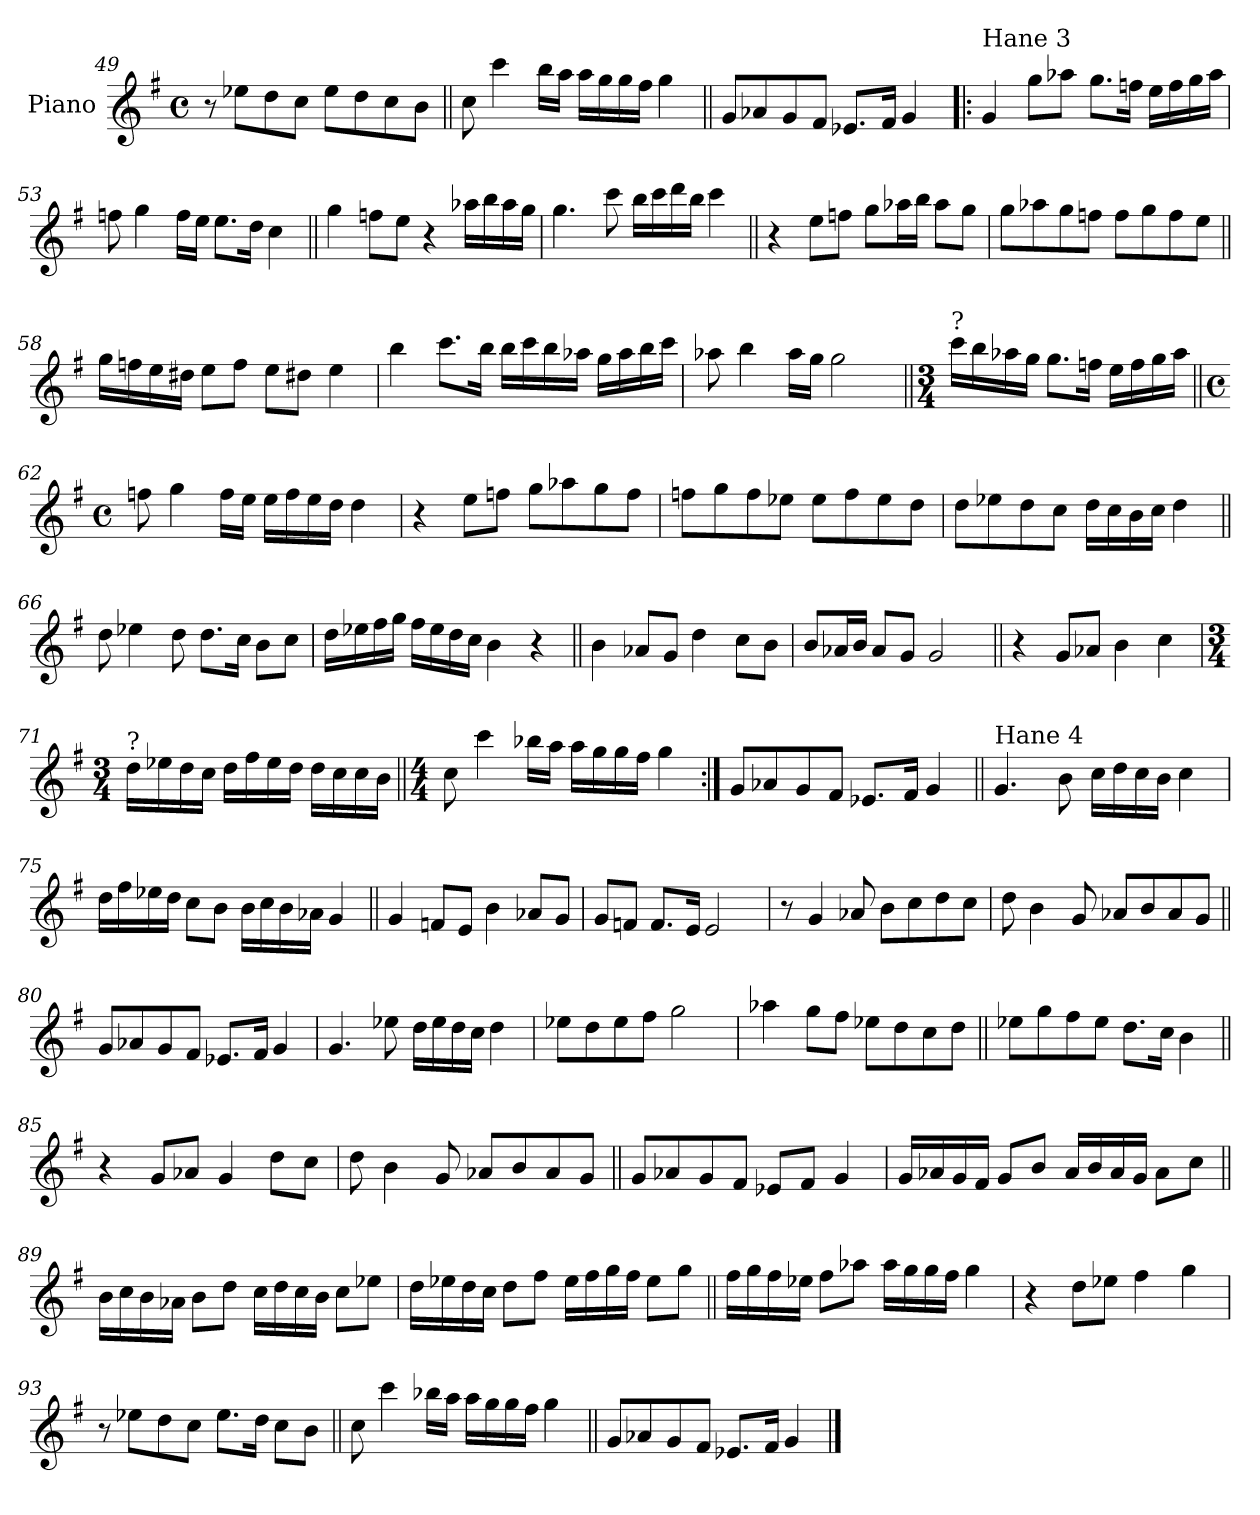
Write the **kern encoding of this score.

**kern
*part1
*staff1
*I"Piano
*I'Pno.
*clefG2
*k[f#]
*M4/4
*met(c)
=49
8r
8ee-X\L
8dd\
8cc\J
8ee-\L
8dd\
8cc\
8b\J
=50||
8cc\
4ccc\
16bb\LL
16aa\JJ
16aa\LL
16gg\
16gg\
16ff#\JJ
4gg\
!!LO:LB:g=z
=51||
8g/L
8a-X/
8g/
8f#/J
8.e-X/L
16f#/Jk
4g/
=52!|:
!LO:TX:a:t=Hane 3
4g/
8gg\L
8aa-X\J
8.gg\L
16ffn\Jk
16ee\LL
16ff\
16gg\
16aa-\JJ
=53
8ffn\
4gg\
16ff\LL
16ee\JJ
8.ee\L
16dd\Jk
4cc\
=54||
4gg\
8ffn\L
8ee\J
4r
16aa-X\LL
16bb\
16aa-\
16gg\JJ
!!LO:LB:g=z
=55
4.gg\
8ccc\
16bb\LL
16ccc\
16ddd\
16bb\JJ
4ccc\
=56||
4r
8ee\L
8ffn\J
8gg\L
16aa-X\L
16bb\JJ
8aa-\L
8gg\J
=57
8gg\L
8aa-X\
8gg\
8ffn\J
8ff\L
8gg\
8ff\
8ee\J
=58||
16gg\LL
16ffn\
16ee\
16dd#X\JJ
8ee\L
8ff\J
8ee\L
8dd#X\J
4ee\
!!LO:LB:g=z
=59
4bb\
8.ccc\L
16bb\Jk
16bb\LL
16ccc\
16bb\
16aa-X\JJ
16gg\LL
16aa-\
16bb\
16ccc\JJ
=60
8aa-X\
4bb\
16aa-\LL
16gg\JJ
2gg\
=61||
*M3/4
!LO:TX:a:t=?
16ccc\LL
16bb\
16aa-X\
16gg\JJ
8.gg\L
16ffn\Jk
16ee\LL
16ff\
16gg\
16aa-\JJ
!!LO:LB:g=z
=62||
*M4/4
*met(c)
8ffn\
4gg\
16ff\LL
16ee\JJ
16ee\LL
16ff\
16ee\
16dd\JJ
4dd\
=63
4r
8ee\L
8ffn\J
8gg\L
8aa-X\
8gg\
8ff\J
=64
8ffn\L
8gg\
8ff\
8ee-X\J
8ee-\L
8ff\
8ee-\
8dd\J
=65
8dd\L
8ee-X\
8dd\
8cc\J
16dd\LL
16cc\
16b\
16cc\JJ
4dd\
!!LO:LB:g=z
=66||
8dd\
4ee-X\
8dd\
8.dd\L
16cc\Jk
8b\L
8cc\J
=67
16dd\LL
16ee-X\
16ff#\
16gg\JJ
16ff#\LL
16ee-\
16dd\
16cc\JJ
4b\
4r
=68||
4b\
8a-X/L
8g/J
4dd\
8cc\L
8b\J
=69
8b/L
16a-X/L
16b/JJ
8a-/L
8g/J
2g/
=70||
4r
8g/L
8a-X/J
4b\
4cc\
!!LO:LB:g=z
=71
*M3/4
!LO:TX:a:t=?
16dd\LL
16ee-X\
16dd\
16cc\JJ
16dd\LL
16ff#\
16ee-\
16dd\JJ
16dd\LL
16cc\
16cc\
16b\JJ
=72||
*M4/4
8cc\
4ccc\
16bb-X\LL
16aa\JJ
16aa\LL
16gg\
16gg\
16ff#\JJ
4gg\
=73:|!
8g/L
8a-X/
8g/
8f#/J
8.e-X/L
16f#/Jk
4g/
=74||
!LO:TX:a:t=Hane 4
4.g/
8b\
16cc\LL
16dd\
16cc\
16b\JJ
4cc\
!!LO:LB:g=z
=75
16dd\LL
16ff#\
16ee-X\
16dd\JJ
8cc\L
8b\J
16b\LL
16cc\
16b\
16a-X\JJ
4g/
=76||
4g/
8fn/L
8e/J
4b\
8a-X/L
8g/J
=77
8g/L
8fn/J
8.f/L
16e/Jk
2e/
=78
8r
4g/
8a-X/
8b\L
8cc\
8dd\
8cc\J
=79
8dd\
4b\
8g/
8a-X/L
8b/
8a-/
8g/J
!!LO:LB:g=z
=80||
8g/L
8a-X/
8g/
8f#/J
8.e-X/L
16f#/Jk
4g/
=81
4.g/
8ee-X\
16dd\LL
16ee-\
16dd\
16cc\JJ
4dd\
=82
8ee-X\L
8dd\
8ee-\
8ff#\J
2gg\
=83
4aa-X\
8gg\L
8ff#\J
8ee-X\L
8dd\
8cc\
8dd\J
=84||
8ee-X\L
8gg\
8ff#\
8ee-\J
8.dd\L
16cc\Jk
4b\
!!LO:PB:g=z
=85||
4r
8g/L
8a-X/J
4g/
8dd\L
8cc\J
=86
8dd\
4b\
8g/
8a-X/L
8b/
8a-/
8g/J
=87||
8g/L
8a-X/
8g/
8f#/J
8e-X/L
8f#/J
4g/
=88
16g/LL
16a-X/
16g/
16f#/JJ
8g/L
8b/J
16a-/LL
16b/
16a-/
16g/JJ
8a-\L
8cc\J
!!LO:LB:g=z
=89||
16b\LL
16cc\
16b\
16a-X\JJ
8b\L
8dd\J
16cc\LL
16dd\
16cc\
16b\JJ
8cc\L
8ee-X\J
=90
16dd\LL
16ee-X\
16dd\
16cc\JJ
8dd\L
8ff#\J
16ee-\LL
16ff#\
16gg\
16ff#\JJ
8ee-\L
8gg\J
=91||
16ff#\LL
16gg\
16ff#\
16ee-X\JJ
8ff#\L
8aa-X\J
16aa-\LL
16gg\
16gg\
16ff#\JJ
4gg\
=92
4r
8dd\L
8ee-X\J
4ff#\
4gg\
!!LO:LB:g=z
=93
8r
8ee-X\L
8dd\
8cc\J
8.ee-\L
16dd\Jk
8cc\L
8b\J
=94||
8cc\
4ccc\
16bb-X\LL
16aa\JJ
16aa\LL
16gg\
16gg\
16ff#\JJ
4gg\
=95||
8g/L
8a-X/
8g/
8f#/J
8.e-X/L
16f#/Jk
4g/
==
*-
